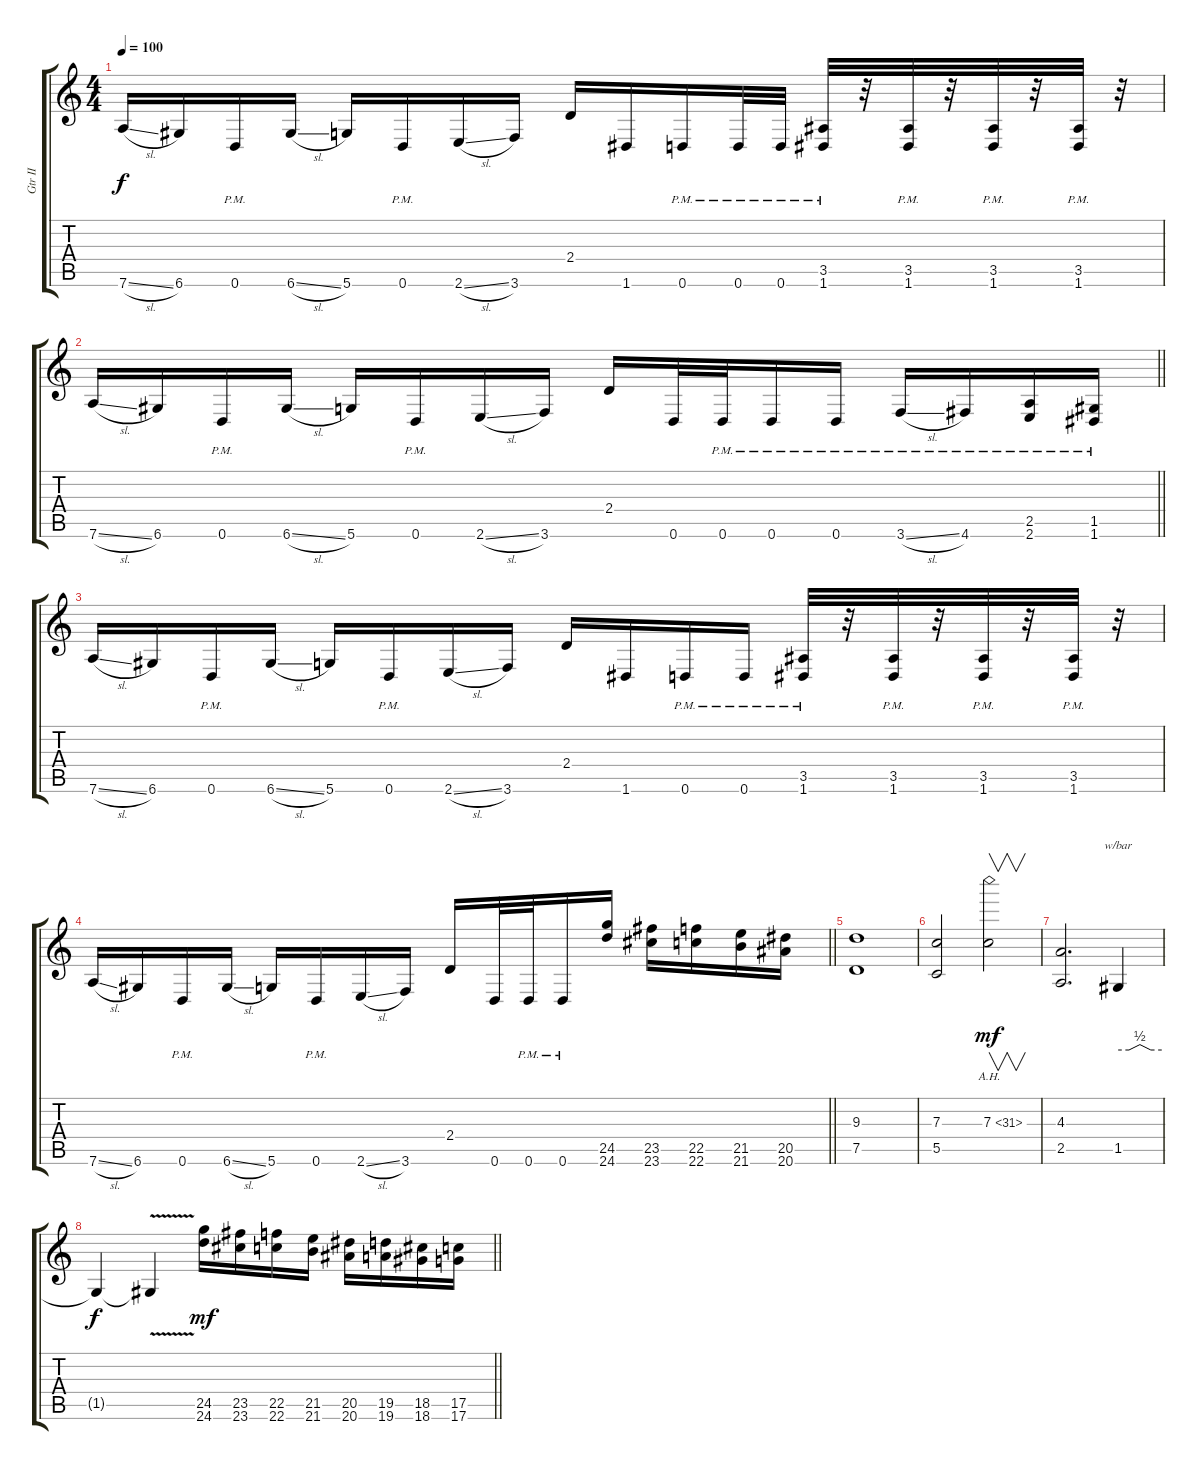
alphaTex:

\track ("Gtr II" "Gtr II") {instrument distortionguitar}
\staff {score tabs}
\tuning (D4 A3 F3 C3 G2 D2) {hide}
\ts (4 4)
\tempo 100
\clef g2
\ks c
7.6{sl}.16{dy f} 6.6.16 0.6{pm}.16 6.6{sl}.16 5.6.16 0.6{pm}.16 2.6{sl}.16 3.6.16 2.4.16 1.6.16 0.6{pm}.16 0.6{pm}.32 0.6{pm}.32 (3.5{pm} 1.6{pm}).32 r.32 (3.5{pm} 1.6{pm}).32 r.32 (3.5{pm} 1.6{pm}).32 r.32 (3.5{pm} 1.6{pm}).32 r.32 |
\barLineRight lightlight
7.6{sl}.16 6.6.16 0.6{pm}.16 6.6{sl}.16 5.6.16 0.6{pm}.16 2.6{sl}.16 3.6.16 2.4.16 0.6.32 0.6{pm}.32 0.6{pm}.16 0.6{pm}.16 3.6{sl pm}.16 4.6{pm}.16 (2.5{pm} 2.6{pm}).16 (1.5{pm} 1.6{pm}).16 |
7.6{sl}.16 6.6.16 0.6{pm}.16 6.6{sl}.16 5.6.16 0.6{pm}.16 2.6{sl}.16 3.6.16 2.4.16 1.6.16 0.6{pm}.16 0.6{pm}.16 (3.5{pm} 1.6{pm}).32 r.32 (3.5{pm} 1.6{pm}).32 r.32 (3.5{pm} 1.6{pm}).32 r.32 (3.5{pm} 1.6{pm}).32 r.32 |
\barLineRight lightlight
7.6{sl}.16 6.6.16 0.6{pm}.16 6.6{sl}.16 5.6.16 0.6{pm}.16 2.6{sl}.16 3.6.16 2.4.16 0.6.32 0.6{pm}.32 0.6{pm}.16 (24.5 24.6).16{instrument guitarfretnoise} (23.5 23.6).16 (22.5 22.6).16 (21.5 21.6).16 (20.5 20.6).16 |
(9.3 7.5).1{instrument distortionguitar} |
(7.3 5.5).2 7.3{ah 24}.2{v dy mf} |
(4.3 2.5).2{d} 1.5.4{tbe (custom default 0 0 15 0 30 2 45 0 60 0)} |
\barLineRight lightlight
1.5{t}.4{dy f} 1.5{v t}.4 (24.5 24.6).16{dy mf instrument guitarfretnoise} (23.5 23.6).16 (22.5 22.6).16 (21.5 21.6).16 (20.5 20.6).16 (19.5 19.6).16 (18.5 18.6).16 (17.5 17.6).16
